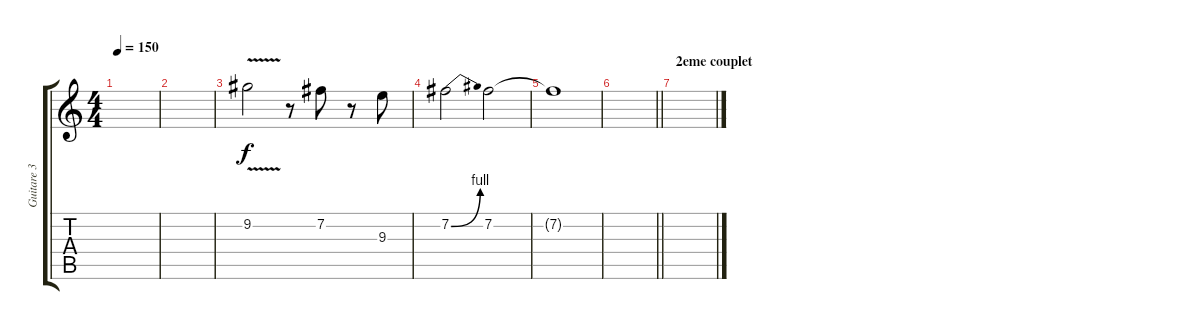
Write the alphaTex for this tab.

\track ("Guitare 3" "Guitare 3") {instrument overdrivenguitar}
\staff {score tabs}
\tuning (E4 B3 G3 D3 A2 E2) {hide}
\ts (4 4)
\tempo 150
\clef g2
\ks c
|
|
9.2{v}.2 r.8 7.2.8 r.8 9.3.8 |
7.2{be (bend 0 0 60 4)}.2 7.2.2 |
7.2{t}.1 |
\barLineRight lightlight
|
\section ("" "2eme couplet")
